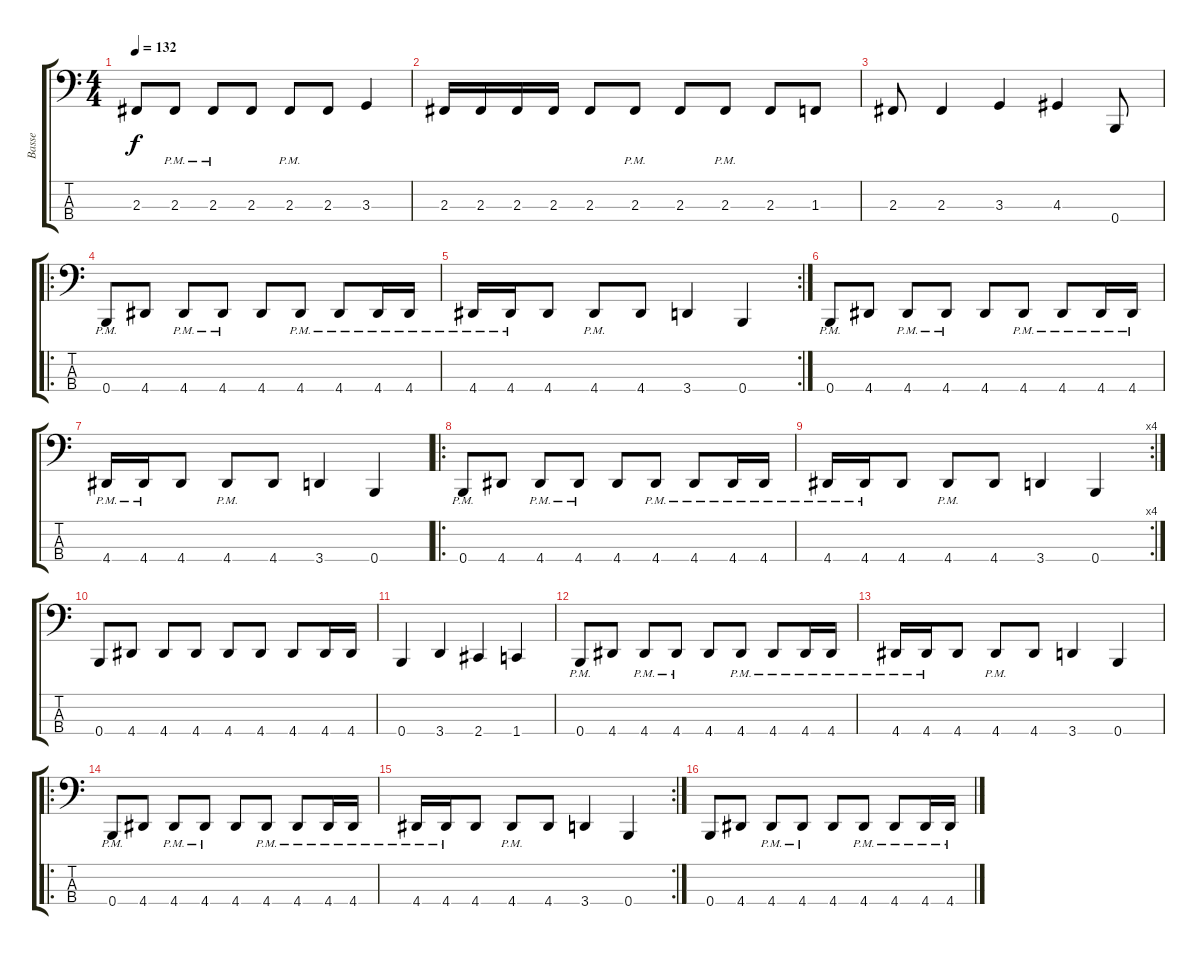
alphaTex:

\track ("Basse" "Basse") {instrument electricbassfinger}
\staff {score tabs}
\tuning (D2 A1 E1 B0) {hide}
\ts (4 4)
\tempo 132
\clef f4
\ks c
2.3.8{dy f} 2.3{pm}.8 2.3{pm}.8 2.3.8 2.3{pm}.8 2.3.8 3.3.4 |
2.3.16 2.3.16 2.3.16 2.3.16 2.3.8 2.3{pm}.8 2.3.8 2.3{pm}.8 2.3.8 1.3.8 |
2.3.8 2.3.4 3.3.4 4.3.4 0.4.8 |
\ro
0.4{pm}.8 4.4.8 4.4{pm}.8 4.4{pm}.8 4.4.8 4.4{pm}.8 4.4{pm}.8 4.4{pm}.16 4.4{pm}.16 |
\rc 2
4.4{pm}.16 4.4{pm}.16 4.4.8 4.4{pm}.8 4.4.8 3.4.4 0.4.4 |
0.4{pm}.8 4.4.8 4.4{pm}.8 4.4{pm}.8 4.4.8 4.4{pm}.8 4.4{pm}.8 4.4{pm}.16 4.4{pm}.16 |
4.4{pm}.16 4.4{pm}.16 4.4.8 4.4{pm}.8 4.4.8 3.4.4 0.4.4 |
\ro
0.4{pm}.8 4.4.8 4.4{pm}.8 4.4{pm}.8 4.4.8 4.4{pm}.8 4.4{pm}.8 4.4{pm}.16 4.4{pm}.16 |
\rc 4
4.4{pm}.16 4.4{pm}.16 4.4.8 4.4{pm}.8 4.4.8 3.4.4 0.4.4 |
0.4.8 4.4.8 4.4.8 4.4.8 4.4.8 4.4.8 4.4.8 4.4.16 4.4.16 |
0.4.4 3.4.4 2.4.4 1.4.4 |
0.4{pm}.8 4.4.8 4.4{pm}.8 4.4{pm}.8 4.4.8 4.4{pm}.8 4.4{pm}.8 4.4{pm}.16 4.4{pm}.16 |
4.4{pm}.16 4.4{pm}.16 4.4.8 4.4{pm}.8 4.4.8 3.4.4 0.4.4 |
\ro
0.4{pm}.8 4.4.8 4.4{pm}.8 4.4{pm}.8 4.4.8 4.4{pm}.8 4.4{pm}.8 4.4{pm}.16 4.4{pm}.16 |
\rc 2
4.4{pm}.16 4.4{pm}.16 4.4.8 4.4{pm}.8 4.4.8 3.4.4 0.4.4 |
0.4.8 4.4.8 4.4{pm}.8 4.4{pm}.8 4.4.8 4.4{pm}.8 4.4{pm}.8 4.4{pm}.16 4.4{pm}.16
